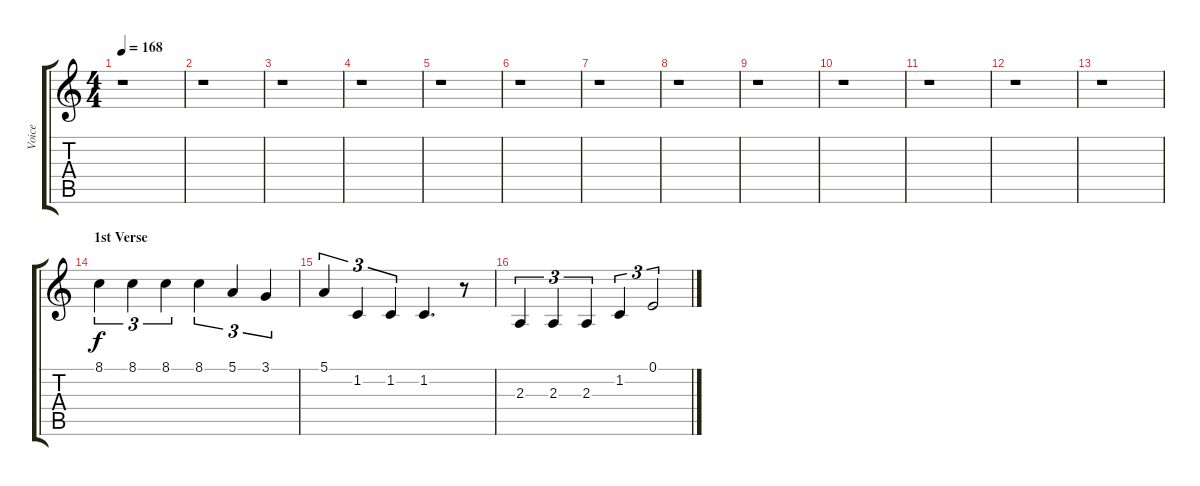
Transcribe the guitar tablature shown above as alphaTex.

\track ("Voice" "Voice") {instrument lead6voice}
\staff {score tabs}
\tuning (E4 B3 G3 D3 A2 E2) {hide}
\ts (4 4)
\tempo 168
\clef g2
\ks c
r.1{dy f} |
r.1 |
r.1 |
r.1 |
r.1 |
r.1 |
r.1 |
r.1 |
r.1 |
r.1 |
r.1 |
r.1 |
r.1 |
\section ("" "1st Verse")
8.1.4{tu (3 2)} 8.1.4{tu (3 2)} 8.1.4{tu (3 2)} 8.1.4{tu (3 2)} 5.1.4{tu (3 2)} 3.1.4{tu (3 2)} |
5.1.4{tu (3 2)} 1.2.4{tu (3 2)} 1.2.4{tu (3 2)} 1.2.4{d} r.8 |
2.3.4{tu (3 2)} 2.3.4{tu (3 2)} 2.3.4{tu (3 2)} 1.2.4{tu (3 2)} 0.1.2{tu (3 2)}
